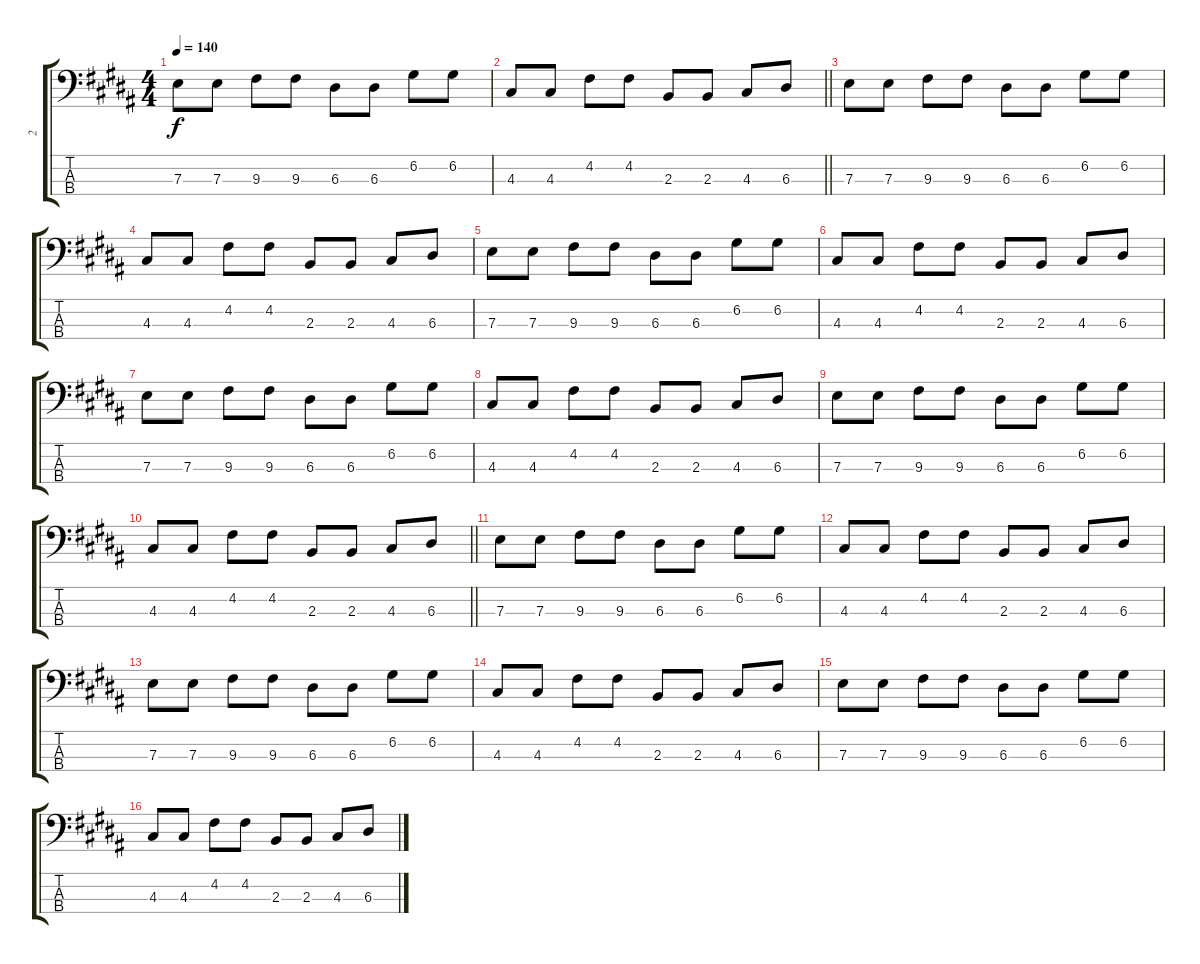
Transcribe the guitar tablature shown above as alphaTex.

\track ("2" "2") {instrument electricbassfinger}
\staff {score tabs}
\tuning (G2 D2 A1 E1) {hide}
\ts (4 4)
\tempo 140
\clef f4
\ks b
7.3.8{dy f} 7.3.8 9.3.8 9.3.8 6.3.8 6.3.8 6.2.8 6.2.8 |
\barLineRight lightlight
4.3.8 4.3.8 4.2.8 4.2.8 2.3.8 2.3.8 4.3.8 6.3.8 |
7.3.8 7.3.8 9.3.8 9.3.8 6.3.8 6.3.8 6.2.8 6.2.8 |
4.3.8 4.3.8 4.2.8 4.2.8 2.3.8 2.3.8 4.3.8 6.3.8 |
7.3.8 7.3.8 9.3.8 9.3.8 6.3.8 6.3.8 6.2.8 6.2.8 |
4.3.8 4.3.8 4.2.8 4.2.8 2.3.8 2.3.8 4.3.8 6.3.8 |
7.3.8 7.3.8 9.3.8 9.3.8 6.3.8 6.3.8 6.2.8 6.2.8 |
4.3.8 4.3.8 4.2.8 4.2.8 2.3.8 2.3.8 4.3.8 6.3.8 |
7.3.8 7.3.8 9.3.8 9.3.8 6.3.8 6.3.8 6.2.8 6.2.8 |
\barLineRight lightlight
4.3.8 4.3.8 4.2.8 4.2.8 2.3.8 2.3.8 4.3.8 6.3.8 |
7.3.8 7.3.8 9.3.8 9.3.8 6.3.8 6.3.8 6.2.8 6.2.8 |
4.3.8 4.3.8 4.2.8 4.2.8 2.3.8 2.3.8 4.3.8 6.3.8 |
7.3.8 7.3.8 9.3.8 9.3.8 6.3.8 6.3.8 6.2.8 6.2.8 |
4.3.8 4.3.8 4.2.8 4.2.8 2.3.8 2.3.8 4.3.8 6.3.8 |
7.3.8 7.3.8 9.3.8 9.3.8 6.3.8 6.3.8 6.2.8 6.2.8 |
4.3.8 4.3.8 4.2.8 4.2.8 2.3.8 2.3.8 4.3.8 6.3.8
